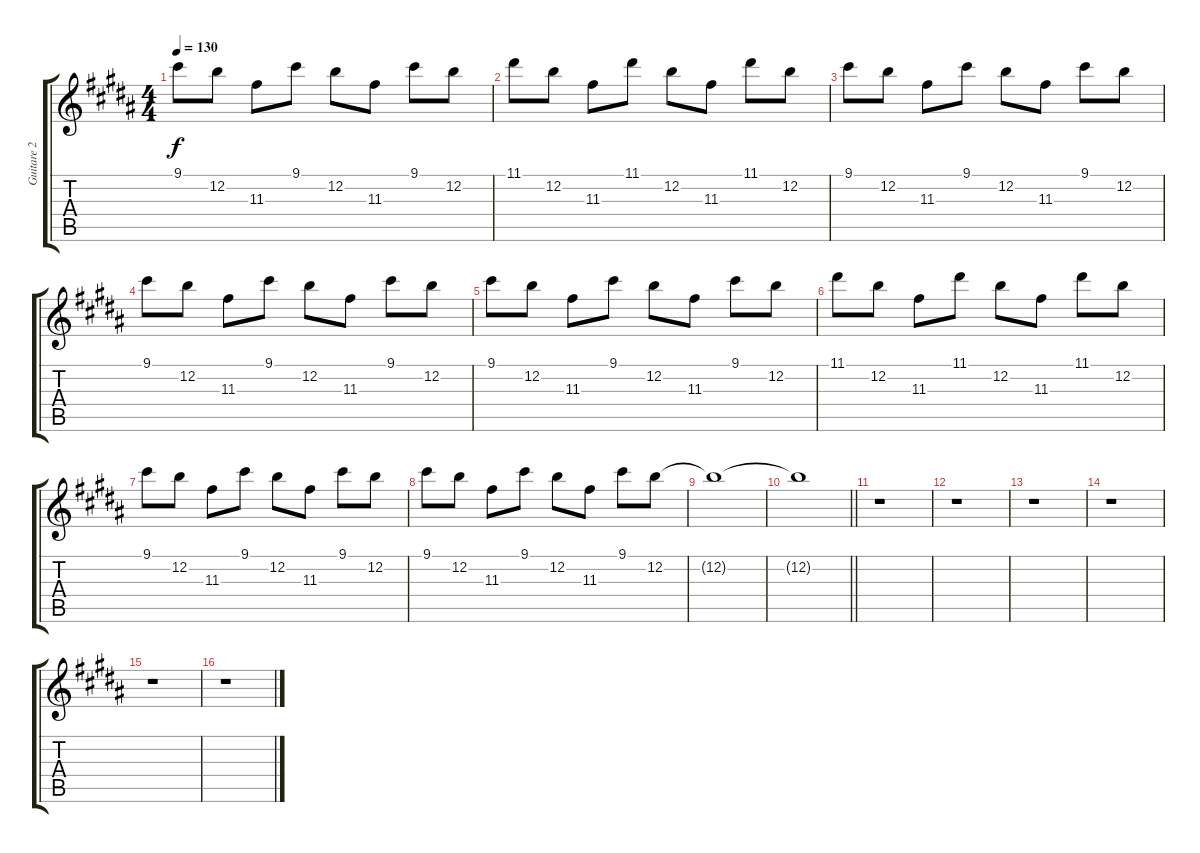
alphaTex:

\track ("Guitare 2" "Guitare 2") {instrument electricguitarclean}
\staff {score tabs}
\tuning (E4 B3 G3 D3 A2 E2) {hide}
\ts (4 4)
\tempo 130
\clef g2
\ks b
9.1.8{dy f} 12.2.8 11.3.8 9.1.8 12.2.8 11.3.8 9.1.8 12.2.8 |
11.1.8 12.2.8 11.3.8 11.1.8 12.2.8 11.3.8 11.1.8 12.2.8 |
9.1.8 12.2.8 11.3.8 9.1.8 12.2.8 11.3.8 9.1.8 12.2.8 |
9.1.8 12.2.8 11.3.8 9.1.8 12.2.8 11.3.8 9.1.8 12.2.8 |
9.1.8 12.2.8 11.3.8 9.1.8 12.2.8 11.3.8 9.1.8 12.2.8 |
11.1.8 12.2.8 11.3.8 11.1.8 12.2.8 11.3.8 11.1.8 12.2.8 |
9.1.8 12.2.8 11.3.8 9.1.8 12.2.8 11.3.8 9.1.8 12.2.8 |
9.1.8 12.2.8 11.3.8 9.1.8 12.2.8 11.3.8 9.1.8 12.2.8 |
12.2{t}.1 |
\barLineRight lightlight
12.2{t}.1 |
r.1 |
r.1 |
r.1 |
r.1 |
r.1 |
r.1
